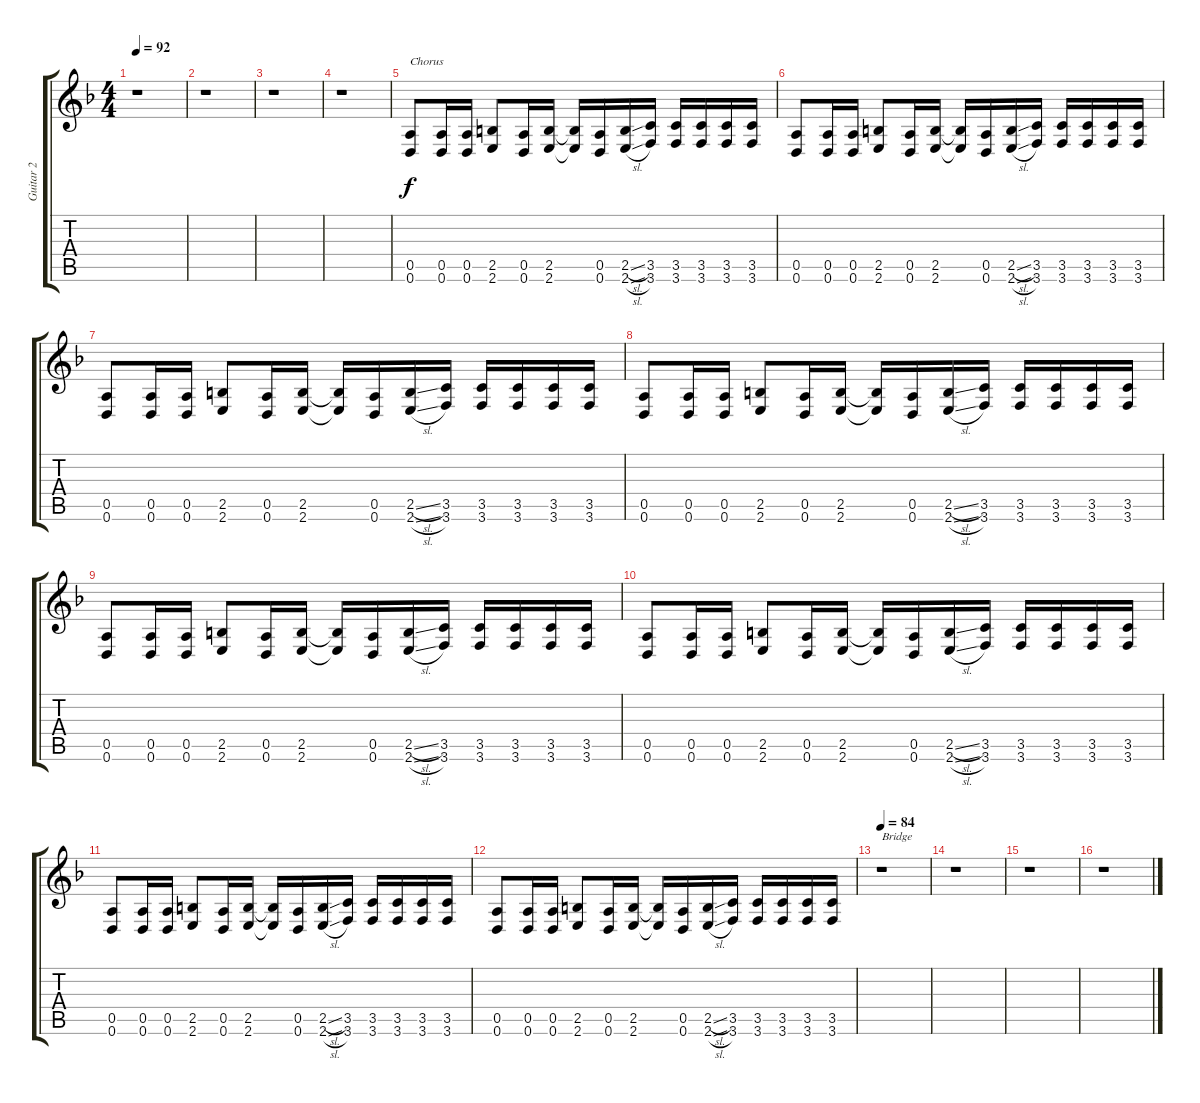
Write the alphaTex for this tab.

\track ("Guitar 2" "Guitar 2") {instrument distortionguitar}
\staff {score tabs}
\tuning (E4 B3 G3 D3 A2 D2) {hide}
\ts (4 4)
\tempo 92
\clef g2
\ks f
r.1{dy f} |
r.1 |
r.1 |
r.1 |
(0.5 0.6).8{txt "Chorus"} (0.5 0.6).16 (0.5 0.6).16 (2.5 2.6).8 (0.5 0.6).16 (2.5 2.6).16 (2.5{t} 2.6{t}).16 (0.5 0.6).16 (2.5{sl} 2.6{sl}).16 (3.5 3.6).16 (3.5 3.6).16 (3.5 3.6).16 (3.5 3.6).16 (3.5 3.6).16 |
(0.5 0.6).8 (0.5 0.6).16 (0.5 0.6).16 (2.5 2.6).8 (0.5 0.6).16 (2.5 2.6).16 (2.5{t} 2.6{t}).16 (0.5 0.6).16 (2.5{sl} 2.6{sl}).16 (3.5 3.6).16 (3.5 3.6).16 (3.5 3.6).16 (3.5 3.6).16 (3.5 3.6).16 |
(0.5 0.6).8 (0.5 0.6).16 (0.5 0.6).16 (2.5 2.6).8 (0.5 0.6).16 (2.5 2.6).16 (2.5{t} 2.6{t}).16 (0.5 0.6).16 (2.5{sl} 2.6{sl}).16 (3.5 3.6).16 (3.5 3.6).16 (3.5 3.6).16 (3.5 3.6).16 (3.5 3.6).16 |
(0.5 0.6).8 (0.5 0.6).16 (0.5 0.6).16 (2.5 2.6).8 (0.5 0.6).16 (2.5 2.6).16 (2.5{t} 2.6{t}).16 (0.5 0.6).16 (2.5{sl} 2.6{sl}).16 (3.5 3.6).16 (3.5 3.6).16 (3.5 3.6).16 (3.5 3.6).16 (3.5 3.6).16 |
(0.5 0.6).8 (0.5 0.6).16 (0.5 0.6).16 (2.5 2.6).8 (0.5 0.6).16 (2.5 2.6).16 (2.5{t} 2.6{t}).16 (0.5 0.6).16 (2.5{sl} 2.6{sl}).16 (3.5 3.6).16 (3.5 3.6).16 (3.5 3.6).16 (3.5 3.6).16 (3.5 3.6).16 |
(0.5 0.6).8 (0.5 0.6).16 (0.5 0.6).16 (2.5 2.6).8 (0.5 0.6).16 (2.5 2.6).16 (2.5{t} 2.6{t}).16 (0.5 0.6).16 (2.5{sl} 2.6{sl}).16 (3.5 3.6).16 (3.5 3.6).16 (3.5 3.6).16 (3.5 3.6).16 (3.5 3.6).16 |
(0.5 0.6).8 (0.5 0.6).16 (0.5 0.6).16 (2.5 2.6).8 (0.5 0.6).16 (2.5 2.6).16 (2.5{t} 2.6{t}).16 (0.5 0.6).16 (2.5{sl} 2.6{sl}).16 (3.5 3.6).16 (3.5 3.6).16 (3.5 3.6).16 (3.5 3.6).16 (3.5 3.6).16 |
(0.5 0.6).8 (0.5 0.6).16 (0.5 0.6).16 (2.5 2.6).8 (0.5 0.6).16 (2.5 2.6).16 (2.5{t} 2.6{t}).16 (0.5 0.6).16 (2.5{sl} 2.6{sl}).16 (3.5 3.6).16 (3.5 3.6).16 (3.5 3.6).16 (3.5 3.6).16 (3.5 3.6).16 |
\tempo 84
r.1{txt "Bridge"} |
r.1 |
r.1 |
r.1
